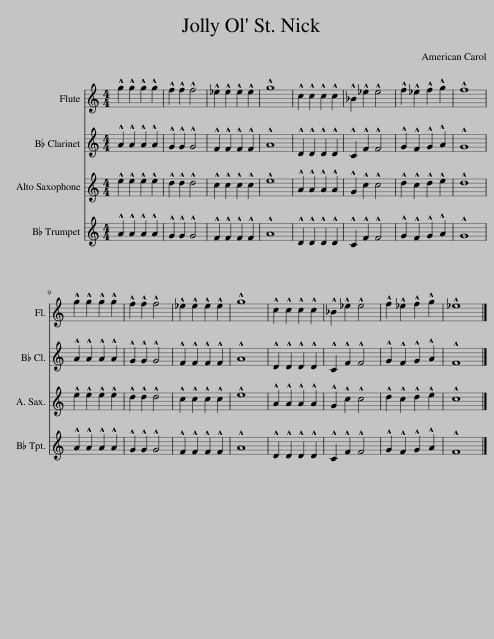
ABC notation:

X:1
%%score 1 2 3 4
L:1/8
M:4/4
I:linebreak $
K:C
V:1 treble
V:2 treble transpose=-2
V:3 treble transpose=-9
V:4 treble transpose=-2
V:1
 !^!g2 !^!g2 !^!g2 !^!g2 | !^!f2 !^!f2 !^!f4 | !^!_e2 !^!e2 !^!e2 !^!e2 | !^!g8 | !^!c2 !^!c2 !^!c2 !^!c2 | %5
 !^!_B2 !^!_e2 !^!e4 | !^!f2 !^!_e2 !^!f2 !^!g2 | !^!f8 |$ !^!g2 !^!g2 !^!g2 !^!g2 | !^!f2 !^!f2 !^!f4 | %10
 !^!_e2 !^!e2 !^!e2 !^!e2 | !^!g8 | !^!c2 !^!c2 !^!c2 !^!c2 | !^!_B2 !^!_e2 !^!e4 | !^!f2 !^!_e2 !^!f2 !^!g2 | %15
 !^!_e8 |] %16
V:2
 !^!A2 !^!A2 !^!A2 !^!A2 | !^!G2 !^!G2 !^!G4 | !^!F2 !^!F2 !^!F2 !^!F2 | !^!A8 | !^!D2 !^!D2 !^!D2 !^!D2 | %5
 !^!C2 !^!F2 !^!F4 | !^!G2 !^!F2 !^!G2 !^!A2 | !^!G8 |$ !^!A2 !^!A2 !^!A2 !^!A2 | !^!G2 !^!G2 !^!G4 | %10
 !^!F2 !^!F2 !^!F2 !^!F2 | !^!A8 | !^!D2 !^!D2 !^!D2 !^!D2 | !^!C2 !^!F2 !^!F4 | !^!G2 !^!F2 !^!G2 !^!A2 | %15
 !^!F8 |] %16
V:3
 !^!e2 !^!e2 !^!e2 !^!e2 | !^!d2 !^!d2 !^!d4 | !^!c2 !^!c2 !^!c2 !^!c2 | !^!e8 | !^!A2 !^!A2 !^!A2 !^!A2 | %5
 !^!G2 !^!c2 !^!c4 | !^!d2 !^!c2 !^!d2 !^!e2 | !^!d8 |$ !^!e2 !^!e2 !^!e2 !^!e2 | !^!d2 !^!d2 !^!d4 | %10
 !^!c2 !^!c2 !^!c2 !^!c2 | !^!e8 | !^!A2 !^!A2 !^!A2 !^!A2 | !^!G2 !^!c2 !^!c4 | !^!d2 !^!c2 !^!d2 !^!e2 | %15
 !^!c8 |] %16
V:4
 !^!A2 !^!A2 !^!A2 !^!A2 | !^!G2 !^!G2 !^!G4 | !^!F2 !^!F2 !^!F2 !^!F2 | !^!A8 | !^!D2 !^!D2 !^!D2 !^!D2 | %5
 !^!C2 !^!F2 !^!F4 | !^!G2 !^!F2 !^!G2 !^!A2 | !^!G8 |$ !^!A2 !^!A2 !^!A2 !^!A2 | !^!G2 !^!G2 !^!G4 | %10
 !^!F2 !^!F2 !^!F2 !^!F2 | !^!A8 | !^!D2 !^!D2 !^!D2 !^!D2 | !^!C2 !^!F2 !^!F4 | !^!G2 !^!F2 !^!G2 !^!A2 | %15
 !^!F8 |] %16
